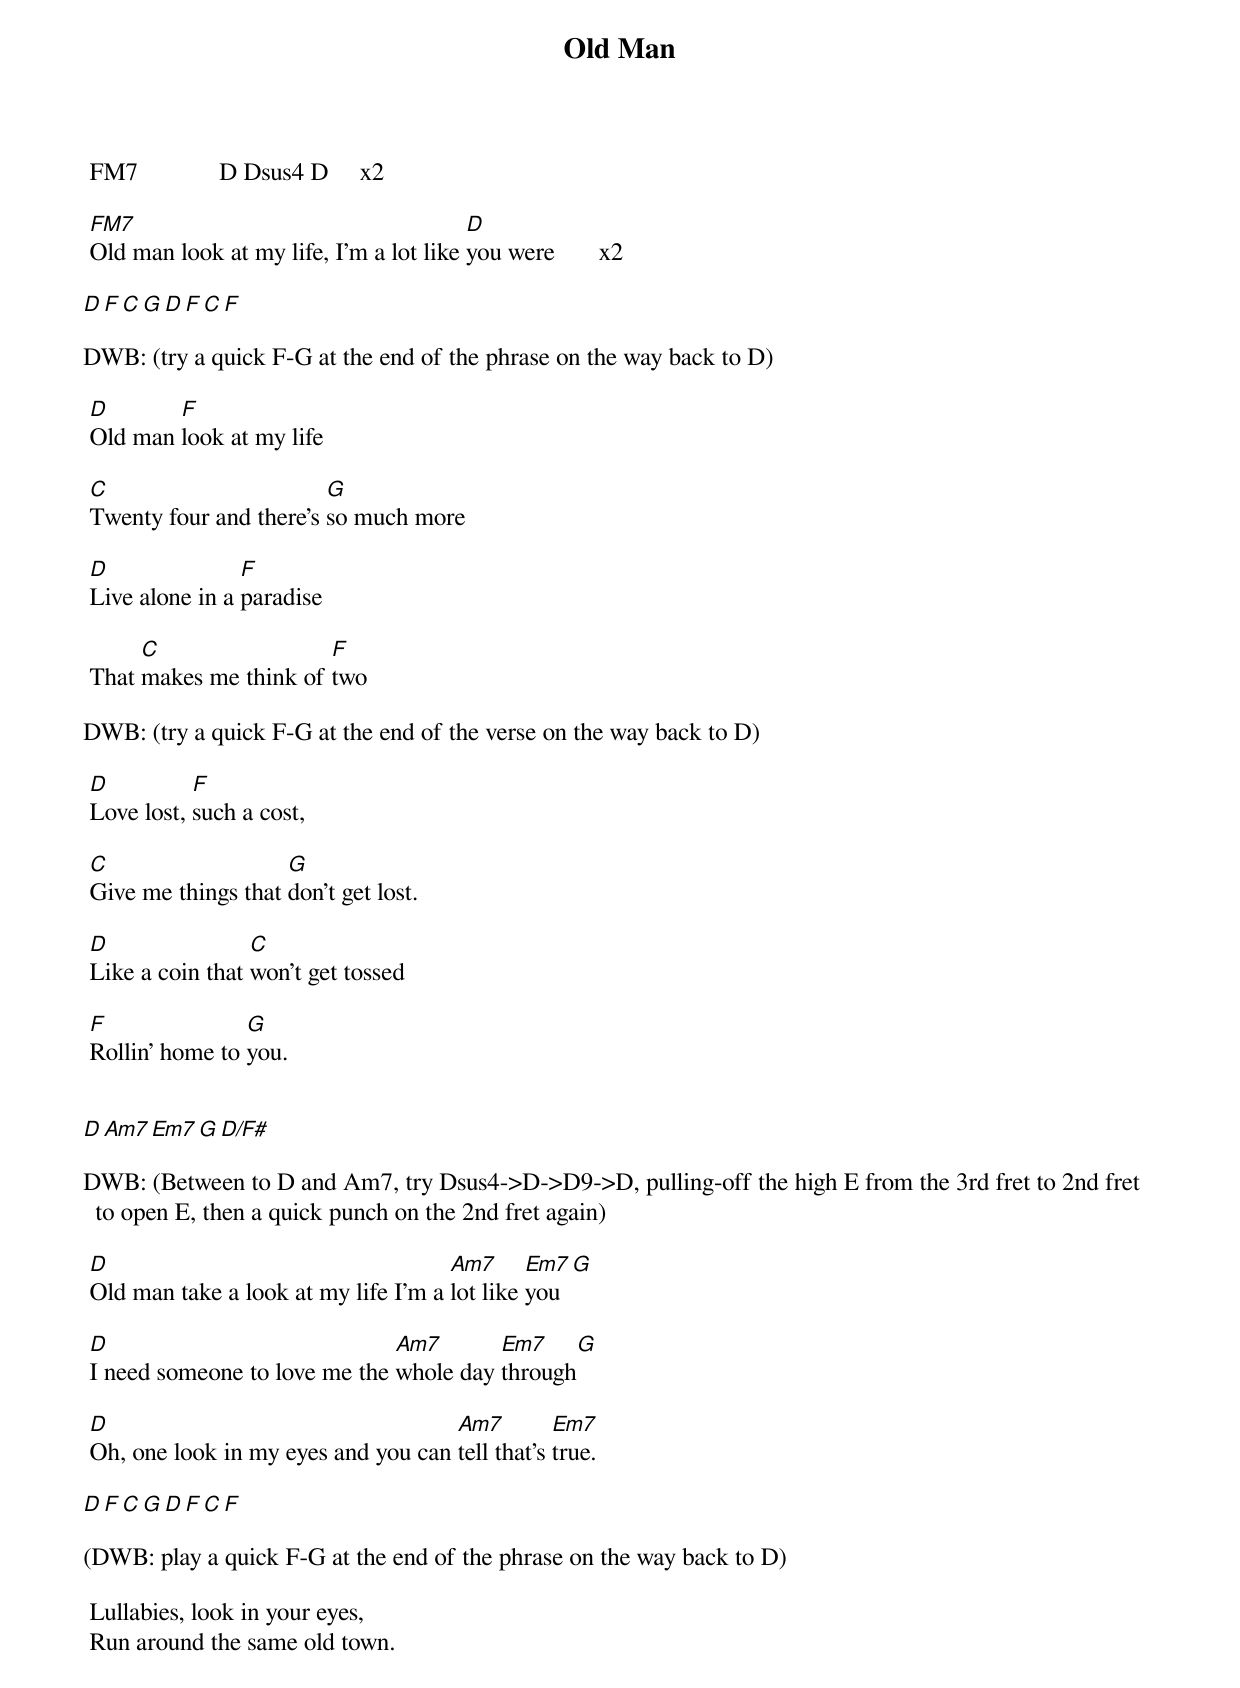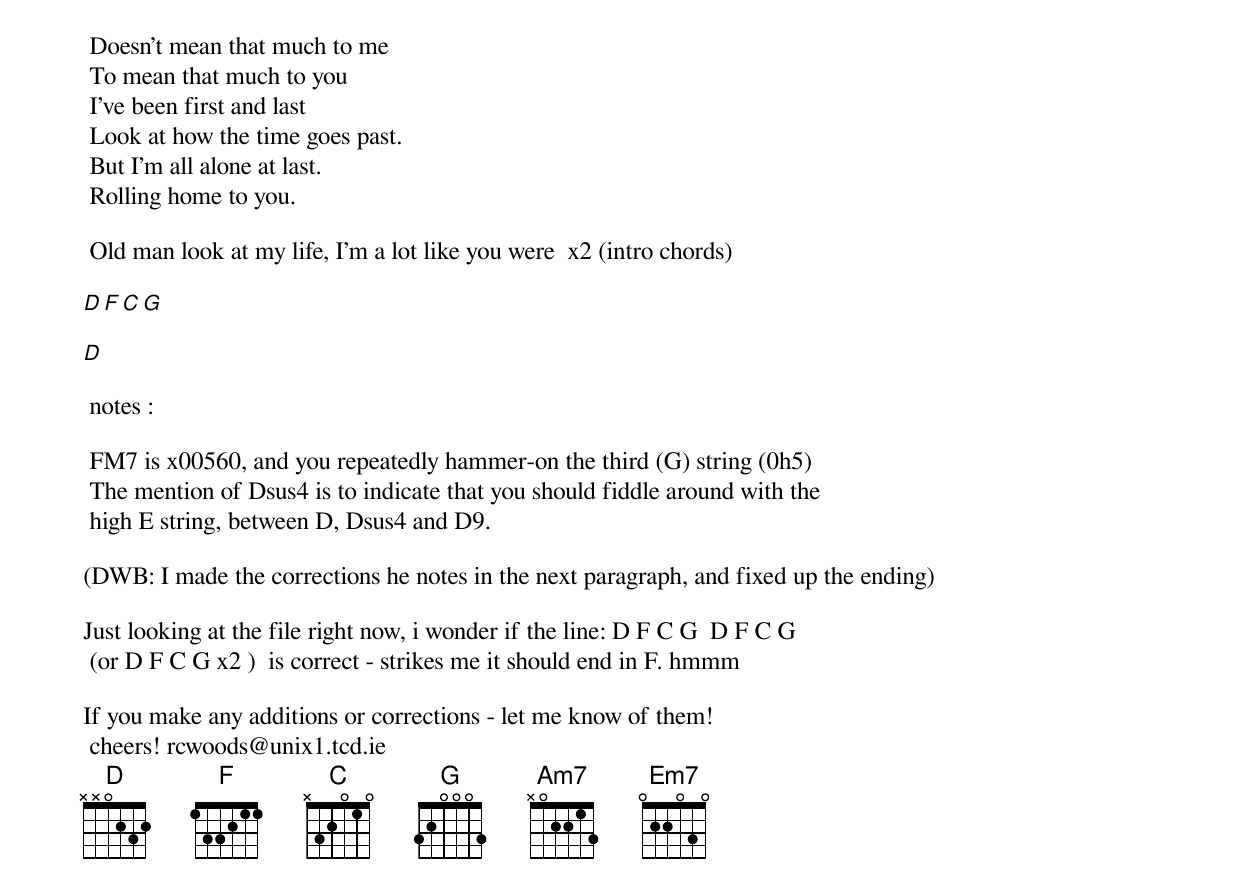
Old Man



 FM7             D Dsus4 D     x2

 FM7                                     D
 Old man look at my life, I'm a lot like you were       x2

 D F C G  D F C F

DWB: (try a quick F-G at the end of the phrase on the way back to D)

 D       F
 Old man look at my life

 C                       G
 Twenty four and there's so much more

 D               F
 Live alone in a paradise

      C                 F
 That makes me think of two

DWB: (try a quick F-G at the end of the verse on the way back to D)

 D          F
 Love lost, such a cost,

 C                   G
 Give me things that don't get lost.

 D                C
 Like a coin that won't get tossed

 F               G
 Rollin' home to you.


 D Am7 Em7 G D/F#

DWB: (Between to D and Am7, try Dsus4->D->D9->D, pulling-off the high E from the 3rd fret to 2nd fret to open E, then a quick punch on the 2nd fret again)

 D                                    Am7      Em7  G
 Old man take a look at my life I'm a lot like you

 D                             Am7       Em7       G
 I need someone to love me the whole day through

 D                                   Am7         Em7
 Oh, one look in my eyes and you can tell that's true.

 D F C G  D F C F

(DWB: play a quick F-G at the end of the phrase on the way back to D)

 Lullabies, look in your eyes,
 Run around the same old town.
 Doesn't mean that much to me
 To mean that much to you
 I've been first and last
 Look at how the time goes past.
 But I'm all alone at last.
 Rolling home to you.

 Old man look at my life, I'm a lot like you were  x2 (intro chords)

D F C G

D

 notes :
 FM7: x00560
 Dsus4: x00233
 D9: x00320
 Am7: x002010
 Em7: 022030

 FM7 is x00560, and you repeatedly hammer-on the third (G) string (0h5)
 The mention of Dsus4 is to indicate that you should fiddle around with the
 high E string, between D, Dsus4 and D9.

(DWB: I made the corrections he notes in the next paragraph, and fixed up the ending)

Just looking at the file right now, i wonder if the line: D F C G  D F C G
 (or D F C G x2 )  is correct - strikes me it should end in F. hmmm

If you make any additions or corrections - let me know of them!
 cheers! rcwoods@unix1.tcd.ie
